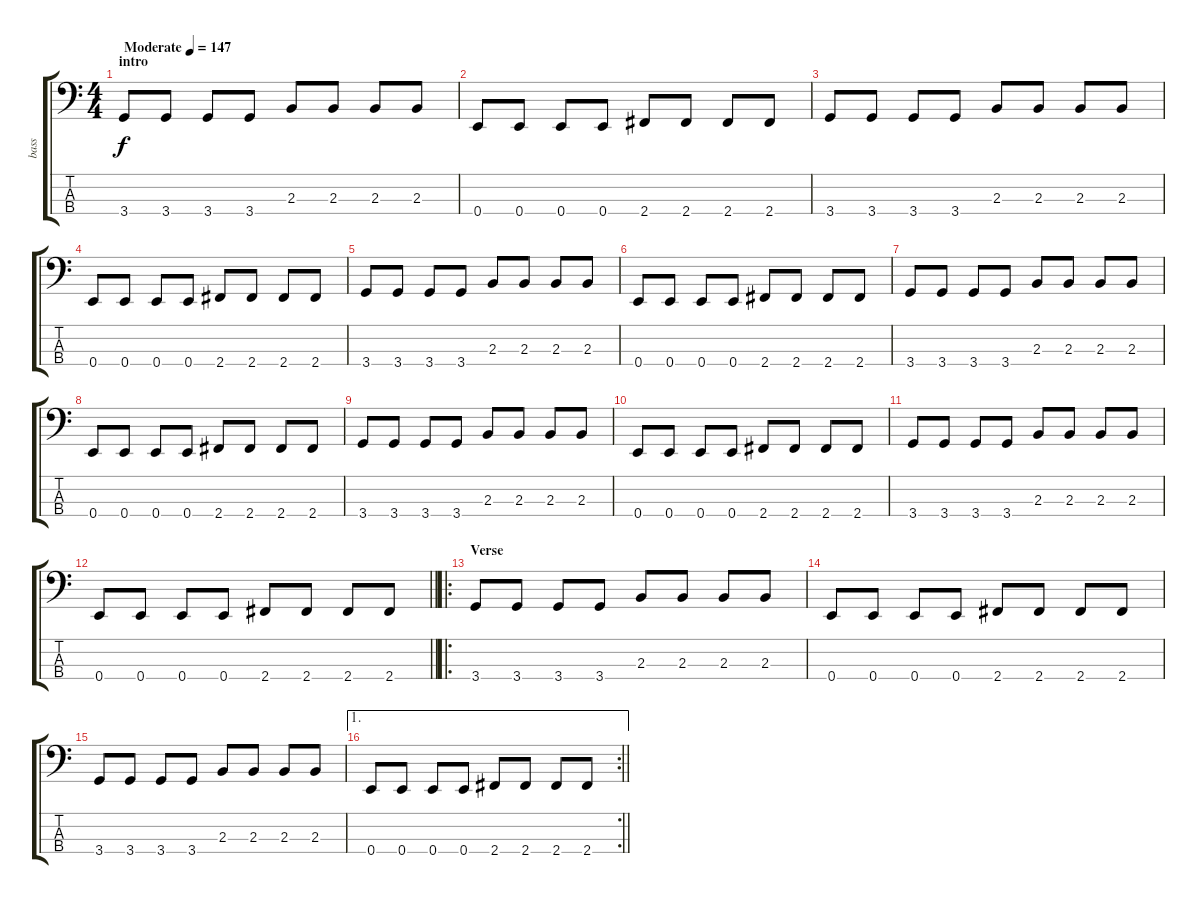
\track ("bass" "bass") {instrument electricbassfinger}
\staff {score tabs}
\tuning (G2 D2 A1 E1) {hide}
\ts (4 4)
\section ("" "intro")
\tempo (147 "Moderate")
\clef f4
\ks c
3.4.8{dy f instrument electricbassfinger} 3.4.8 3.4.8 3.4.8 2.3.8 2.3.8 2.3.8 2.3.8 |
0.4.8 0.4.8 0.4.8 0.4.8 2.4.8 2.4.8 2.4.8 2.4.8 |
3.4.8 3.4.8 3.4.8 3.4.8 2.3.8 2.3.8 2.3.8 2.3.8 |
0.4.8 0.4.8 0.4.8 0.4.8 2.4.8 2.4.8 2.4.8 2.4.8 |
3.4.8 3.4.8 3.4.8 3.4.8 2.3.8 2.3.8 2.3.8 2.3.8 |
0.4.8 0.4.8 0.4.8 0.4.8 2.4.8 2.4.8 2.4.8 2.4.8 |
3.4.8 3.4.8 3.4.8 3.4.8 2.3.8 2.3.8 2.3.8 2.3.8 |
0.4.8 0.4.8 0.4.8 0.4.8 2.4.8 2.4.8 2.4.8 2.4.8 |
3.4.8 3.4.8 3.4.8 3.4.8 2.3.8 2.3.8 2.3.8 2.3.8 |
0.4.8 0.4.8 0.4.8 0.4.8 2.4.8 2.4.8 2.4.8 2.4.8 |
3.4.8 3.4.8 3.4.8 3.4.8 2.3.8 2.3.8 2.3.8 2.3.8 |
\barLineRight lightlight
0.4.8 0.4.8 0.4.8 0.4.8 2.4.8 2.4.8 2.4.8 2.4.8 |
\ro
\section ("" "Verse")
3.4.8 3.4.8 3.4.8 3.4.8 2.3.8 2.3.8 2.3.8 2.3.8 |
0.4.8 0.4.8 0.4.8 0.4.8 2.4.8 2.4.8 2.4.8 2.4.8 |
3.4.8 3.4.8 3.4.8 3.4.8 2.3.8 2.3.8 2.3.8 2.3.8 |
\ae 1
\rc 2
\barLineRight lightlight
0.4.8 0.4.8 0.4.8 0.4.8 2.4.8 2.4.8 2.4.8 2.4.8
